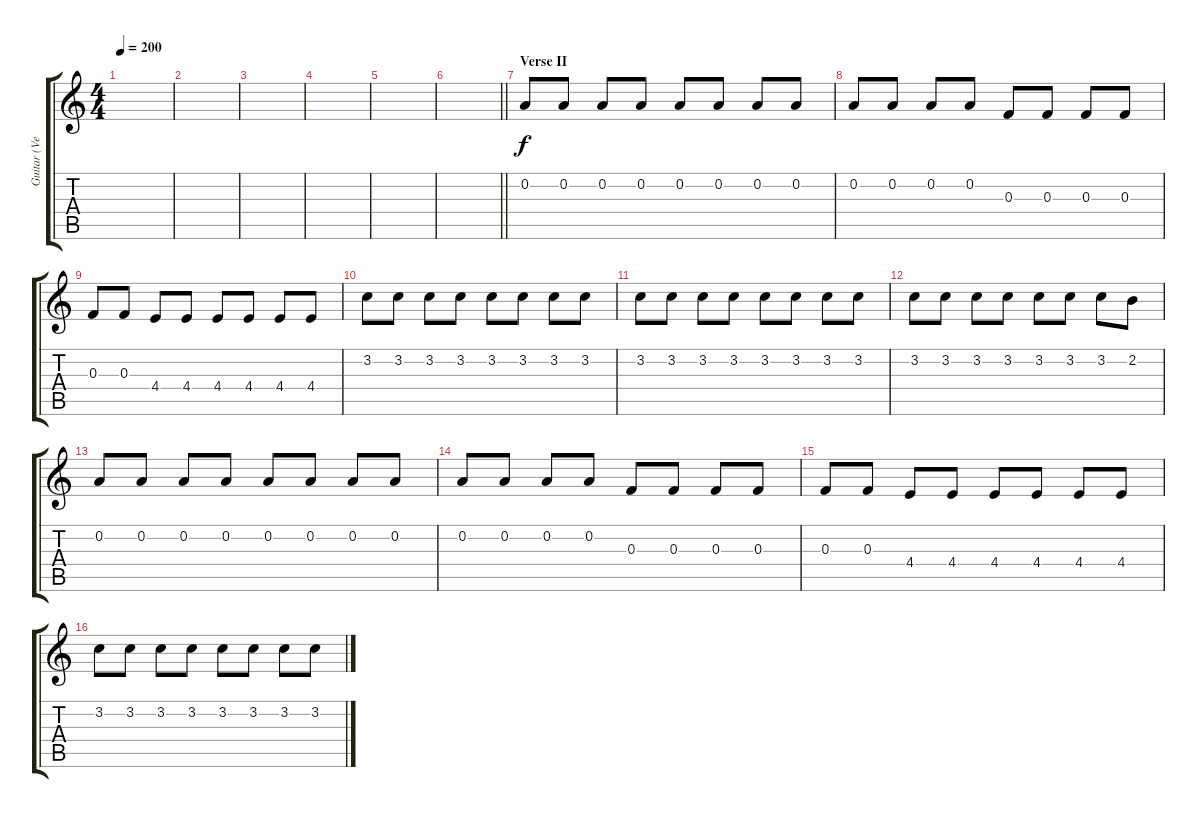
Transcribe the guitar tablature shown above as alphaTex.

\track ("Guitar (Verses)" "Guitar (Ve") {instrument distortionguitar}
\staff {score tabs}
\tuning (D4 A3 F3 C3 G2 D2) {hide}
\ts (4 4)
\tempo 200
\clef g2
\ks c
|
|
|
|
|
\barLineRight lightlight
|
\section ("" "Verse II")
0.2.8 0.2.8 0.2.8 0.2.8 0.2.8 0.2.8 0.2.8 0.2.8 |
0.2.8 0.2.8 0.2.8 0.2.8 0.3.8 0.3.8 0.3.8 0.3.8 |
0.3.8 0.3.8 4.4.8 4.4.8 4.4.8 4.4.8 4.4.8 4.4.8 |
3.2.8 3.2.8 3.2.8 3.2.8 3.2.8 3.2.8 3.2.8 3.2.8 |
3.2.8 3.2.8 3.2.8 3.2.8 3.2.8 3.2.8 3.2.8 3.2.8 |
3.2.8 3.2.8 3.2.8 3.2.8 3.2.8 3.2.8 3.2.8 2.2.8 |
0.2.8 0.2.8 0.2.8 0.2.8 0.2.8 0.2.8 0.2.8 0.2.8 |
0.2.8 0.2.8 0.2.8 0.2.8 0.3.8 0.3.8 0.3.8 0.3.8 |
0.3.8 0.3.8 4.4.8 4.4.8 4.4.8 4.4.8 4.4.8 4.4.8 |
3.2.8 3.2.8 3.2.8 3.2.8 3.2.8 3.2.8 3.2.8 3.2.8
